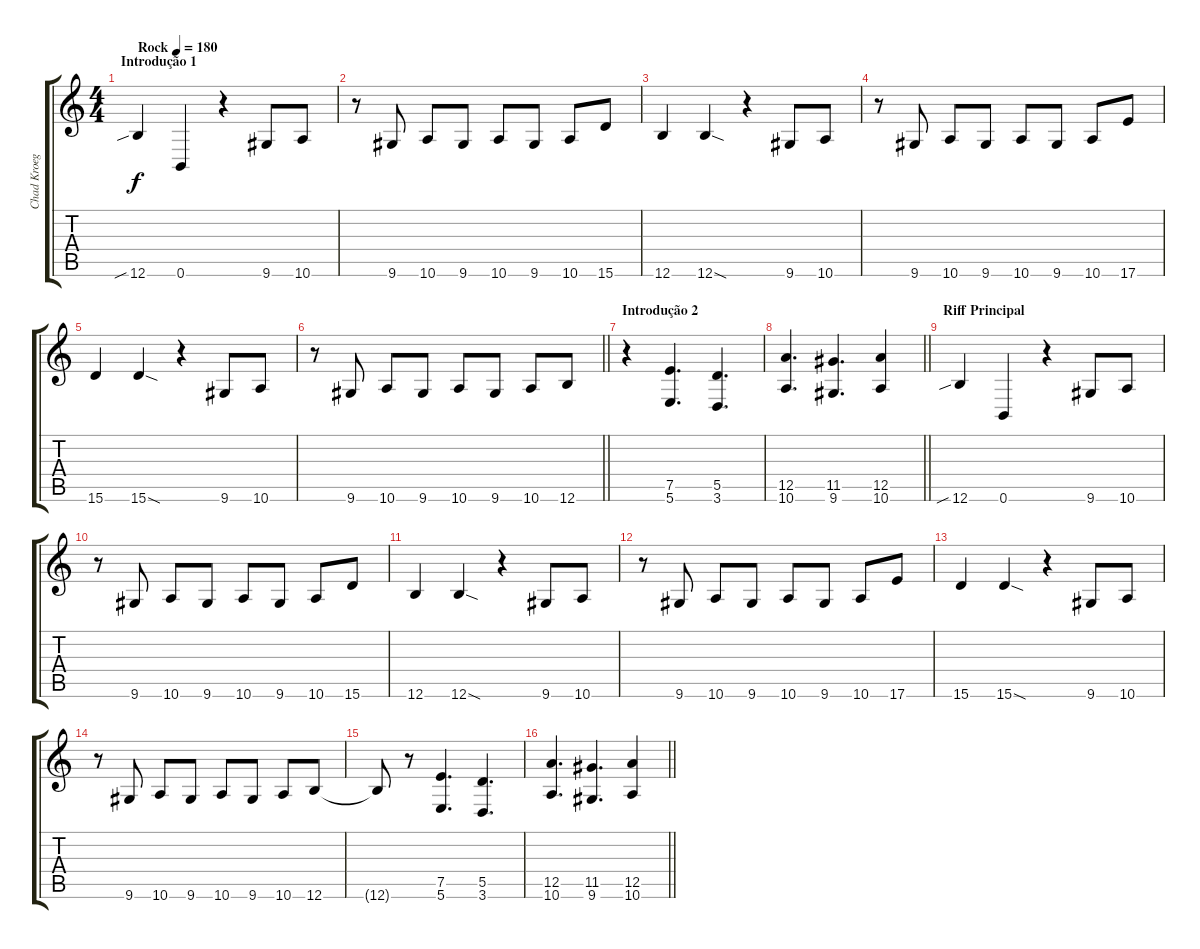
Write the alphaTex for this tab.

\track ("Chad Kroeger" "Chad Kroeg") {instrument distortionguitar}
\staff {score tabs}
\tuning (E4 B3 G3 D3 A2 B1) {hide}
\ts (4 4)
\section ("" "Introdução 1")
\tempo (180 "Rock")
\clef g2
\ks c
12.6{sib}.4{dy f instrument distortionguitar} 0.6.4 r.4 9.6.8 10.6.8 |
r.8 9.6.8 10.6.8 9.6.8 10.6.8 9.6.8 10.6.8 15.6.8 |
12.6.4 12.6{sod}.4 r.4 9.6.8 10.6.8 |
r.8 9.6.8 10.6.8 9.6.8 10.6.8 9.6.8 10.6.8 17.6.8 |
15.6.4 15.6{sod}.4 r.4 9.6.8 10.6.8 |
\barLineRight lightlight
r.8 9.6.8 10.6.8 9.6.8 10.6.8 9.6.8 10.6.8 12.6.8 |
\section ("" "Introdução 2")
r.4 (7.5 5.6).4{d} (5.5 3.6).4{d} |
\barLineRight lightlight
(12.5 10.6).4{d} (11.5 9.6).4{d} (12.5 10.6).4 |
\section ("" "Riff Principal")
12.6{sib}.4 0.6.4 r.4 9.6.8 10.6.8 |
r.8 9.6.8 10.6.8 9.6.8 10.6.8 9.6.8 10.6.8 15.6.8 |
12.6.4 12.6{sod}.4 r.4 9.6.8 10.6.8 |
r.8 9.6.8 10.6.8 9.6.8 10.6.8 9.6.8 10.6.8 17.6.8 |
15.6.4 15.6{sod}.4 r.4 9.6.8 10.6.8 |
r.8 9.6.8 10.6.8 9.6.8 10.6.8 9.6.8 10.6.8 12.6.8 |
12.6{t}.8 r.8 (7.5 5.6).4{d} (5.5 3.6).4{d} |
\barLineRight lightlight
(12.5 10.6).4{d} (11.5 9.6).4{d} (12.5 10.6).4
